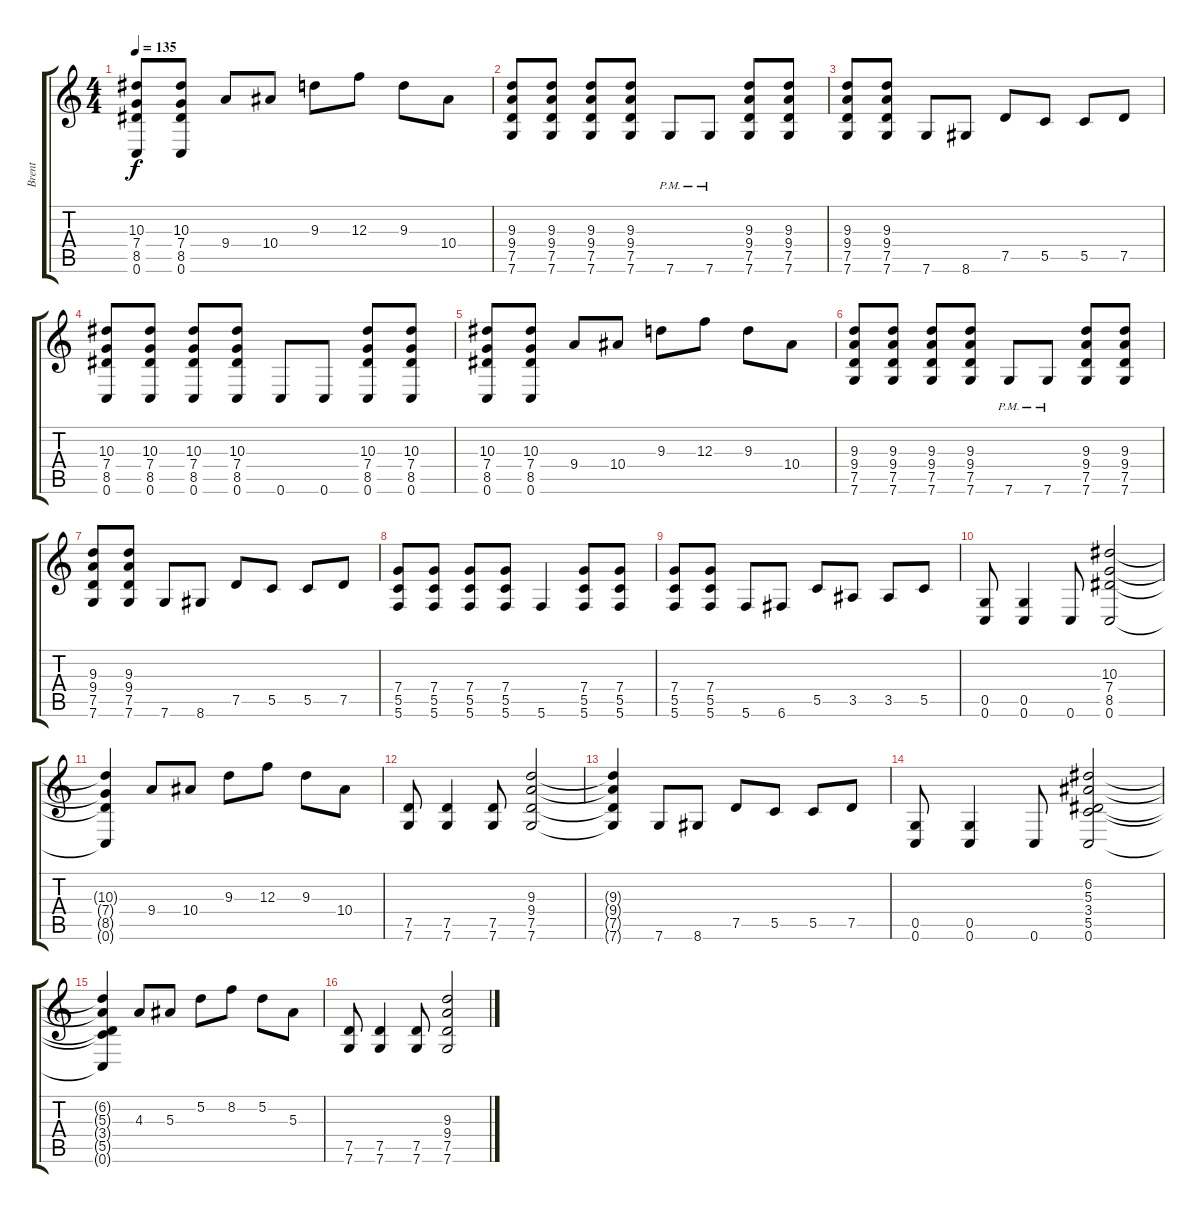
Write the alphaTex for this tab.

\track ("Brent" "Brent") {instrument distortionguitar}
\staff {score tabs}
\tuning (D4 A3 F3 C3 G2 C2) {hide}
\ts (4 4)
\tempo 135
\clef g2
\ks c
(10.3 7.4 8.5 0.6).8{dy f} (10.3 7.4 8.5 0.6).8 9.4.8 10.4.8 9.3.8 12.3.8 9.3.8 10.4.8 |
(9.3 9.4 7.5 7.6).8 (9.3 9.4 7.5 7.6).8 (9.3 9.4 7.5 7.6).8 (9.3 9.4 7.5 7.6).8 7.6{pm}.8 7.6{pm}.8 (9.3 9.4 7.5 7.6).8 (9.3 9.4 7.5 7.6).8 |
(9.3 9.4 7.5 7.6).8 (9.3 9.4 7.5 7.6).8 7.6.8 8.6.8 7.5.8 5.5.8 5.5.8 7.5.8 |
(10.3 7.4 8.5 0.6).8 (10.3 7.4 8.5 0.6).8 (10.3 7.4 8.5 0.6).8 (10.3 7.4 8.5 0.6).8 0.6.8 0.6.8 (10.3 7.4 8.5 0.6).8 (10.3 7.4 8.5 0.6).8 |
(10.3 7.4 8.5 0.6).8 (10.3 7.4 8.5 0.6).8 9.4.8 10.4.8 9.3.8 12.3.8 9.3.8 10.4.8 |
(9.3 9.4 7.5 7.6).8 (9.3 9.4 7.5 7.6).8 (9.3 9.4 7.5 7.6).8 (9.3 9.4 7.5 7.6).8 7.6{pm}.8 7.6{pm}.8 (9.3 9.4 7.5 7.6).8 (9.3 9.4 7.5 7.6).8 |
(9.3 9.4 7.5 7.6).8 (9.3 9.4 7.5 7.6).8 7.6.8 8.6.8 7.5.8 5.5.8 5.5.8 7.5.8 |
(7.4 5.5 5.6).8 (7.4 5.5 5.6).8 (7.4 5.5 5.6).8 (7.4 5.5 5.6).8 5.6.4 (7.4 5.5 5.6).8 (7.4 5.5 5.6).8 |
(7.4 5.5 5.6).8 (7.4 5.5 5.6).8 5.6.8 6.6.8 5.5.8 3.5.8 3.5.8 5.5.8 |
(0.5 0.6).8 (0.5 0.6).4 0.6.8 (10.3 7.4 8.5 0.6).2 |
(10.3{t} 7.4{t} 8.5{t} 0.6{t}).4 9.4.8 10.4.8 9.3.8 12.3.8 9.3.8 10.4.8 |
(7.5 7.6).8 (7.5 7.6).4 (7.5 7.6).8 (9.3 9.4 7.5 7.6).2 |
(9.3{t} 9.4{t} 7.5{t} 7.6{t}).4 7.6.8 8.6.8 7.5.8 5.5.8 5.5.8 7.5.8 |
(0.5 0.6).8 (0.5 0.6).4 0.6.8 (6.2 5.3 3.4 5.5 0.6).2 |
(6.2{t} 5.3{t} 3.4{t} 5.5{t} 0.6{t}).4 4.3.8 5.3.8 5.2.8 8.2.8 5.2.8 5.3.8 |
(7.5 7.6).8 (7.5 7.6).4 (7.5 7.6).8 (9.3 9.4 7.5 7.6).2
